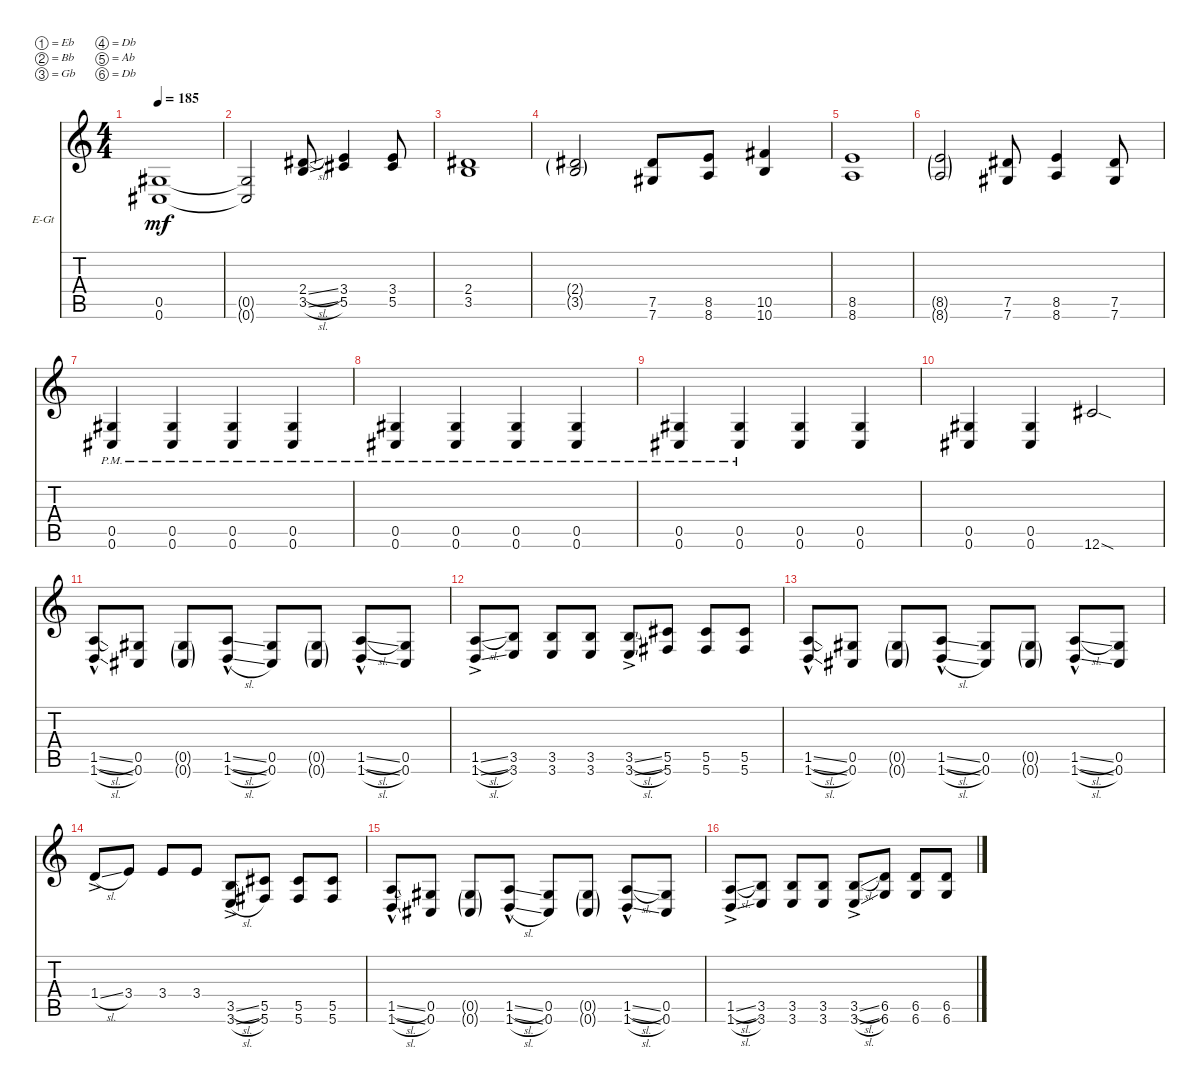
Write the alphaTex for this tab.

\defaultSystemsLayout 4
\bracketExtendMode nobrackets
\firstSystemTrackNameOrientation horizontal
\otherSystemsTrackNameOrientation horizontal
\track ("Electric Guitar" "E-Gt") {instrument distortionguitar}
\staff {score tabs}
\tuning (Eb4 Bb3 Gb3 Db3 Ab2 Db2)
\ts (4 4)
\tempo 185
\clef g2
\ks c
(0.5 0.6).1{dy mf instrument distortionguitar} |
(0.5{t} 0.6{t}).2 (3.5{sl} 2.4{sl}).8 (3.4 5.5).4 (3.4 5.5).8 |
(3.5 2.4).1 |
(3.5{g} 2.4{g}).2 (7.5 7.6).8 (8.6 8.5).8 (10.5 10.6).4 |
(8.6 8.5).1 |
(8.5{g} 8.6{g}).2 (7.6 7.5).8 (8.6 8.5).4 (7.5 7.6).8 |
(0.6{pm} 0.5{pm}).4 (0.5{pm} 0.6{pm}).4 (0.6{pm} 0.5{pm}).4 (0.5{pm} 0.6{pm}).4 |
(0.6{pm} 0.5{pm}).4 (0.5{pm} 0.6{pm}).4 (0.6{pm} 0.5{pm}).4 (0.5{pm} 0.6{pm}).4 |
(0.6{pm} 0.5{pm}).4 (0.5{pm} 0.6{pm}).4 (0.6 0.5).4 (0.5 0.6).4 |
(0.6 0.5).4 (0.5 0.6).4 12.6{sod}.2 |
(1.6{sl hac} 1.5{sl hac}).8 (0.5 0.6).8 (0.6{g} 0.5{g}).8 (1.5{sl hac} 1.6{sl hac}).8 (0.6 0.5).8 (0.5{g} 0.6{g}).8 (1.6{sl hac} 1.5{sl hac}).8 (0.5 0.6).8 |
(1.6{sl ac} 1.5{sl ac}).8 (3.5 3.6).8 (3.6 3.5).8 (3.5 3.6).8 (3.6{sl ac} 3.5{sl ac}).8 (5.5 5.6).8 (5.6 5.5).8 (5.5 5.6).8 |
(1.6{sl hac} 1.5{sl hac}).8 (0.5 0.6).8 (0.6{g} 0.5{g}).8 (1.5{sl hac} 1.6{sl hac}).8 (0.6 0.5).8 (0.5{g} 0.6{g}).8 (1.6{sl hac} 1.5{sl hac}).8 (0.5 0.6).8 |
1.4{sl ac}.8 3.4.8 3.4.8 3.4.8 (3.5{sl ac} 3.6{sl ac}).8 (5.6 5.5).8 (5.5 5.6).8 (5.6 5.5).8 |
(1.6{sl hac} 1.5{sl hac}).8 (0.5 0.6).8 (0.6{g} 0.5{g}).8 (1.5{sl hac} 1.6{sl hac}).8 (0.6 0.5).8 (0.5{g} 0.6{g}).8 (1.6{sl hac} 1.5{sl hac}).8 (0.5 0.6).8 |
(1.6{sl ac} 1.5{sl ac}).8 (3.5 3.6).8 (3.6 3.5).8 (3.5 3.6).8 (3.6{sl ac} 3.5{sl ac}).8 (6.5 6.6).8 (6.6 6.5).8 (6.5 6.6).8
